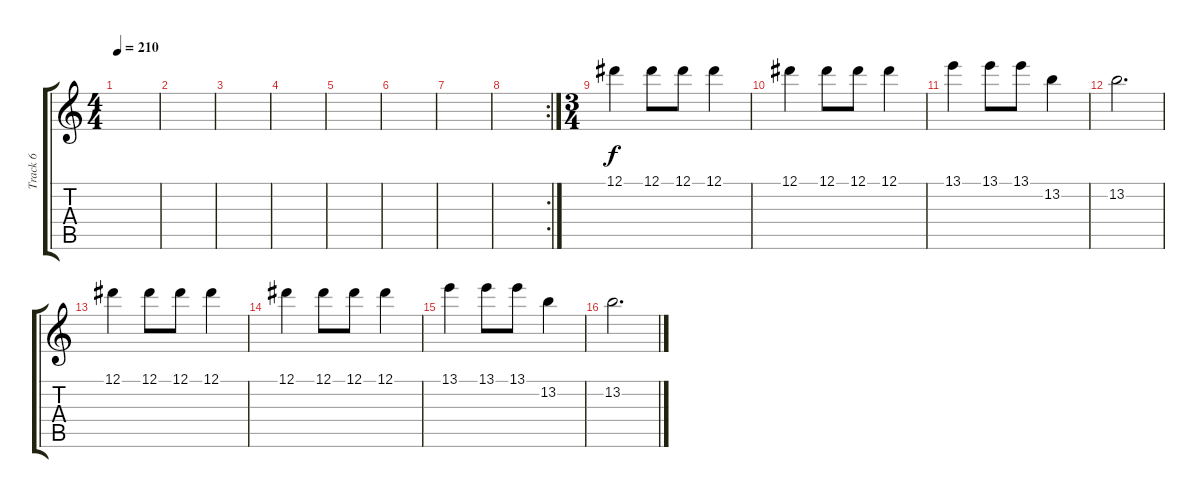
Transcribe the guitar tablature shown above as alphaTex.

\track ("Track 6" "Track 6") {instrument distortionguitar}
\staff {score tabs}
\tuning (Eb4 Bb3 Gb3 Db3 Ab2 Eb2) {hide}
\ts (4 4)
\tempo 210
\clef g2
\ks c
|
|
|
|
|
|
|
\rc 2
|
\ts (3 4)
12.1.4 12.1.8 12.1.8 12.1.4 |
12.1.4 12.1.8 12.1.8 12.1.4 |
13.1.4 13.1.8 13.1.8 13.2.4 |
13.2.2{d} |
12.1.4 12.1.8 12.1.8 12.1.4 |
12.1.4 12.1.8 12.1.8 12.1.4 |
13.1.4 13.1.8 13.1.8 13.2.4 |
13.2.2{d}
